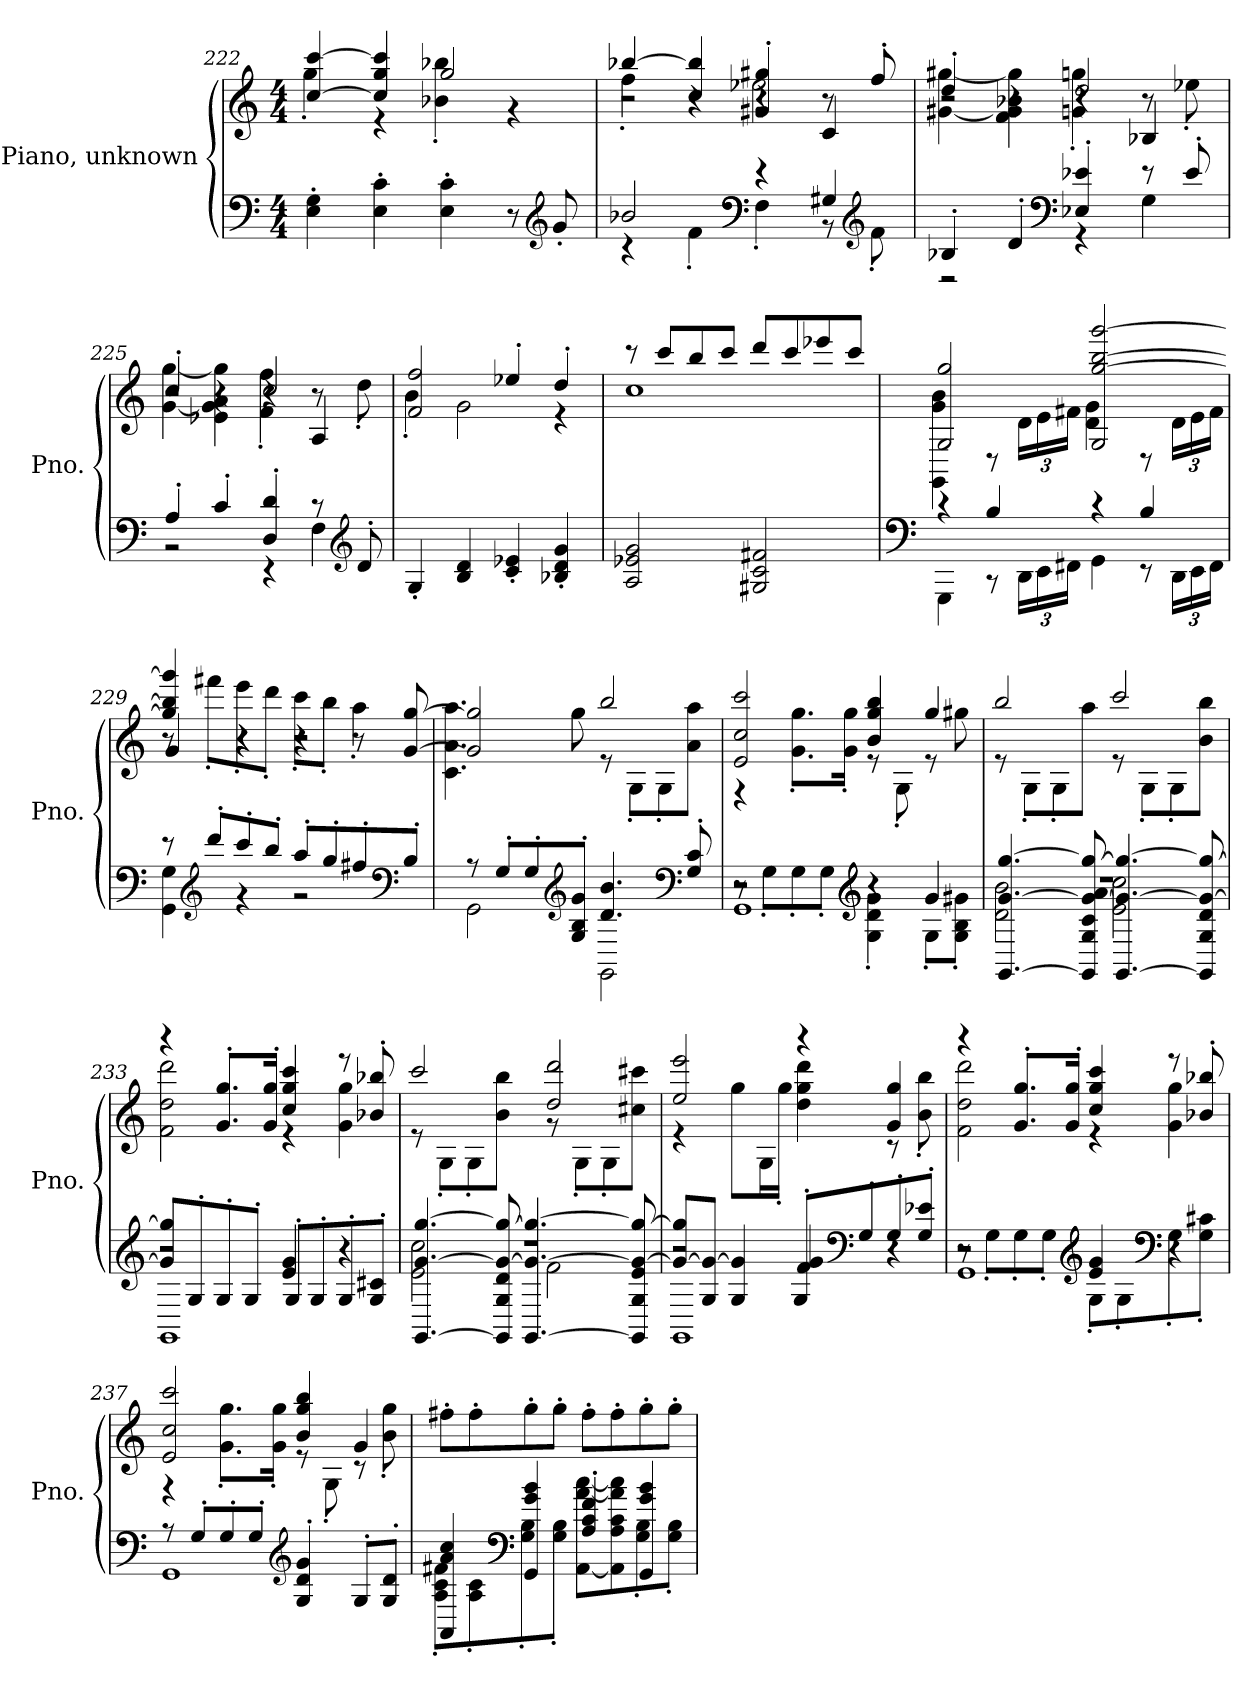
**kern	**kern
*part1	*part1
*staff2	*staff1
*I"Piano, unknown	*
*I'Pno.	*
*clefF4	*clefG2
*k[]	*k[]
*M4/4	*M4/4
=222	=222
*	*^
4E\' 4G\'	[4cc/ [4ccc/	4gg'\
4E\' 4c\'	4cc/] 4gg/ 4ccc/]	4r
4E\' 4c\'	2gg/	4b-X\' 4bb-X\'
8r	.	4r
*clefG2	*	*
8g'/	.	.
!!LO:LB:g=z
=223	=223	=223
*^	*	*^
2b-X/	4r	[4bb-X/	4ff'\	2r
.	4f'\	4cc/ 4bb-/]	4r	.
*clefF4	*	*	*	*
4r	4F'\	4g#X/' 4gg#X/'	2ee-X\	4r
4G#X/	8r	8r	.	4c/
*clefG2	*	*	*	*
.	8f'\	8ff'/	.	.
=224	=224	=224	=224	=224
4B-X'/	2r	4dd'/	[4g#X\ [4gg#X\	2r
4d'/	.	4r	4f\ 4g#\] 4b-X\ 4gg#\]	.
*clefF4	*	*	*	*
4E-X/' 4e-X/'	4r	2dd/	4gn\' 4ggn\'	4r
8r	4G\	.	8r	4B-X/
8e-'/	.	.	8ee-X'\	.
=225	=225	=225	=225	=225
4A'/	2r	4cc'/	[4g\ [4gg\	2r
4c'/	.	4r	4e-X\ 4g\] 4a\ 4gg\]	.
4D/' 4d/'	4r	2cc/	4f\' 4ff\'	4r
8r	4F\	.	8r	4A/
*clefG2	*	*	*	*
8d'/	.	.	8dd'\	.
*v	*v	*	*	*
*	*	*v	*v
=226	=226	=226
4G'/	2f/ 2ff/	4b'\
4B/ 4d/	.	2g\
4c/' 4e-X/'	4ee-X'/	.
4B-X/' 4d/' 4g/'	4dd'/	4r
!!LO:LB:g=z	!!
=227	=227	=227
2A/ 2e-X/ 2g/	8r	1cc
.	8ccc/L	.
.	8bb/	.
.	8ccc/J	.
2G#X/ 2c/ 2f#X/	8ddd/L	.
.	8ccc/	.
.	8eee-X/	.
.	8ccc/J	.
=228	=228	=228
*clefF4	*	*
*^	*	*
4r	4GGG\	2G/ 2gg/	4GG\ 4g\ 4b\
4B/	8r	.	8r
*	*Xbrackettup	*	*Xbrackettup
.	24DD\LL	.	24d\LL
.	24EE\	.	24e\
.	24FF#X\JJ	.	24f#X\JJ
4r	4GG\	2G/ [2gg/ [2bb/ [2ggg/	4d\ 4g\
4B/	8r	.	8r
.	24DD\LL	.	24d\LL
.	24EE\	.	24e\
.	24FF#\JJ	.	24f#\JJ
=229	=229	=229	=229
*	*	*	*^
8r	4GG\ 4G\	4gg/] 4bb/] 4ggg/]	8r	4g/
*clefG2	*	*	*	*
8ddd'/L	.	.	8fff#X'\L	.
8ccc'/	4r	4r	8eee'\	4r
8bb'/J	.	.	8ddd'\J	.
8aa'/L	2r	4r	8ccc'\L	2r
8gg'/	.	.	8bb'\J	.
8ff#X'/	.	8r	4aa'\	.
*clefF4	*	*	*	*
8B'/J	.	[8g/ [8gg/	.	.
*	*	*	*v	*v
!!LO:LB:g=z
=230	=230	=230	=230
8r	2GG\	2g/] 2gg/]	4.c\ 4.a\ 4.aa\
8G'/L	.	.	.
8G'/	.	.	.
*clefG2	*	*	*
8G/' 8B/' 8g/'J	.	.	8gg\
4.d/ 4.b/	2GG\	2bb/	8r
.	.	.	8G'\L
.	.	.	8G'\
*clefF4	*	*	*
8G/' 8c/'	.	.	8a\ 8aa\J
=231	=231	=231	=231
*	*^	*	*
2r	8r	1GG	2e/ 2cc/ 2ccc/	4r
.	8G'\L	.	.	.
.	8G'\	.	.	8.g\' 8.gg\'L
.	8G'\J	.	.	.
.	.	.	.	16g\' 16gg\'Jk
*clefG2	*	*	*	*
4r	4G\' 4d\' 4g\'	.	4b/ 4gg/ 4bb/	8r
.	.	.	.	8G'\
4g/	8G'\L	.	4gg/	8r
.	8G\' 8B\' 8g#X\'J	.	.	8gg#X\
=232	=232	=232	=232	=232
1r	2d\ 2b\	[4.GG/ [4.g/ [4.gg/	2bb/	8r
.	.	.	.	8G'\L
.	.	.	.	8G'\
.	.	8GG/] 8G/ 8c/ 8g/_ 8a/ 8gg/_	.	8aa\J
.	2e\ 2cc\	[4.GG/ 4.g/_ 4.gg/_	2ccc/	8r
.	.	.	.	8G'\L
.	.	.	.	8G'\
.	.	8GG/] 8G/ 8d/ 8g/_ 8gg/_	.	8b\ 8bb\J
!!LO:LB:g=z	!!
=233	=233	=233	=233	=233
2r	1GG	8g/] 8gg/]L	4r	2f\ 2dd\ 2ddd\
.	.	8G'/	.	.
.	.	8G'/	8.g/' 8.gg/'L	.
.	.	8G'/J	.	.
.	.	.	16g/' 16gg/'Jk	.
4e/ 4g/	.	8G'/L	4cc/ 4gg/ 4ccc/	4r
.	.	8G'/	.	.
4r	.	8G'/	8r	4g\ 4gg\
.	.	8G/' 8c#X/'J	8b-X/' 8bb-X/'	.
=234	=234	=234	=234	=234
1r	2e\ 2cc\	[4.GG/ [4.g/ [4.gg/	2ccc/	8r
.	.	.	.	8G'\L
.	.	.	.	8G'\
.	.	8GG/] 8G/ 8d/ 8g/_ 8gg/_	.	8b\ 8bb\J
.	2f\	[4.GG/ 4.g/_ 4.gg/_	2dd/ 2ddd/	8r
.	.	.	.	8G'\L
.	.	.	.	8G'\
.	.	8GG/] 8G/ 8e/ 8g/_ 8gg/_	.	8cc#X\ 8ccc#X\J
=235	=235	=235	=235	=235
2r	1GG	8g/_ 8gg/]L	2ee/ 2eee/	4r
.	.	8G/ 8g/_J	.	.
.	.	4G/ 4g/]	.	8gg\L
.	.	.	.	16G\L
.	.	.	.	16gg'\JJ
4f/ 4g/	.	8G'/L	4r	4dd\ 4gg\ 4ddd\
*clefF4	*	*	*	*
.	.	8G'/	.	.
4r	.	8G'/	4g/ 4gg/	8r
.	.	8G/' 8e-X/'J	.	8b\' 8bb\'
!!LO:PB:g=z	!!
=236	=236	=236	=236	=236
2r	8r	1GG	4r	2f\ 2dd\ 2ddd\
.	8G'\L	.	.	.
.	8G'\	.	8.g/' 8.gg/'L	.
.	8G'\J	.	.	.
.	.	.	16g/' 16gg/'Jk	.
*clefG2	*	*	*	*
4e/ 4g/	8G'\L	.	4cc/ 4gg/ 4ccc/	4r
.	8G'\	.	.	.
*clefF4	*	*	*	*
4r	8G'\	.	8r	4g\ 4gg\
.	8G\' 8c#X\'J	.	8b-X/' 8bb-X/'	.
*	*v	*v	*	*
=237	=237	=237	=237
8r	1GG	2e/ 2cc/ 2ccc/	4r
8G'/L	.	.	.
8G'/	.	.	8.g\' 8.gg\'L
8G'/J	.	.	.
.	.	.	16g\' 16gg\'Jk
*clefG2	*	*	*
4G/' 4d/' 4g/'	.	4b/ 4gg/ 4bb/	8r
.	.	.	8G'\
8G'/L	.	4g/	8r
8G/' 8d/'J	.	.	8b\' 8gg\'
*	*	*v	*v
=238	=238	=238
4AA/ 4a/ 4cc/	8A\' 8c\' 8f#X\'L	8ff#X'\L
.	8A\' 8c\'	8ff#'\
*clefF4	*	*
4GG/ 4g/ 4b/	8G\' 8B\'	8gg'\
.	8G\' 8B\'J	8gg'\J
4A/' 4c/' 4f#/'	[8AA\ [8a\ [8cc\L	8ff#'\L
.	8AA\] 8A\ 8c\ 8a\] 8cc\]	8ff#'\
4GG/ 4g/ 4b/	8G\' 8B\'	8gg'\
.	8G\' 8B\'J	8gg'\J
*v	*v	*
=	=
*-	*-
